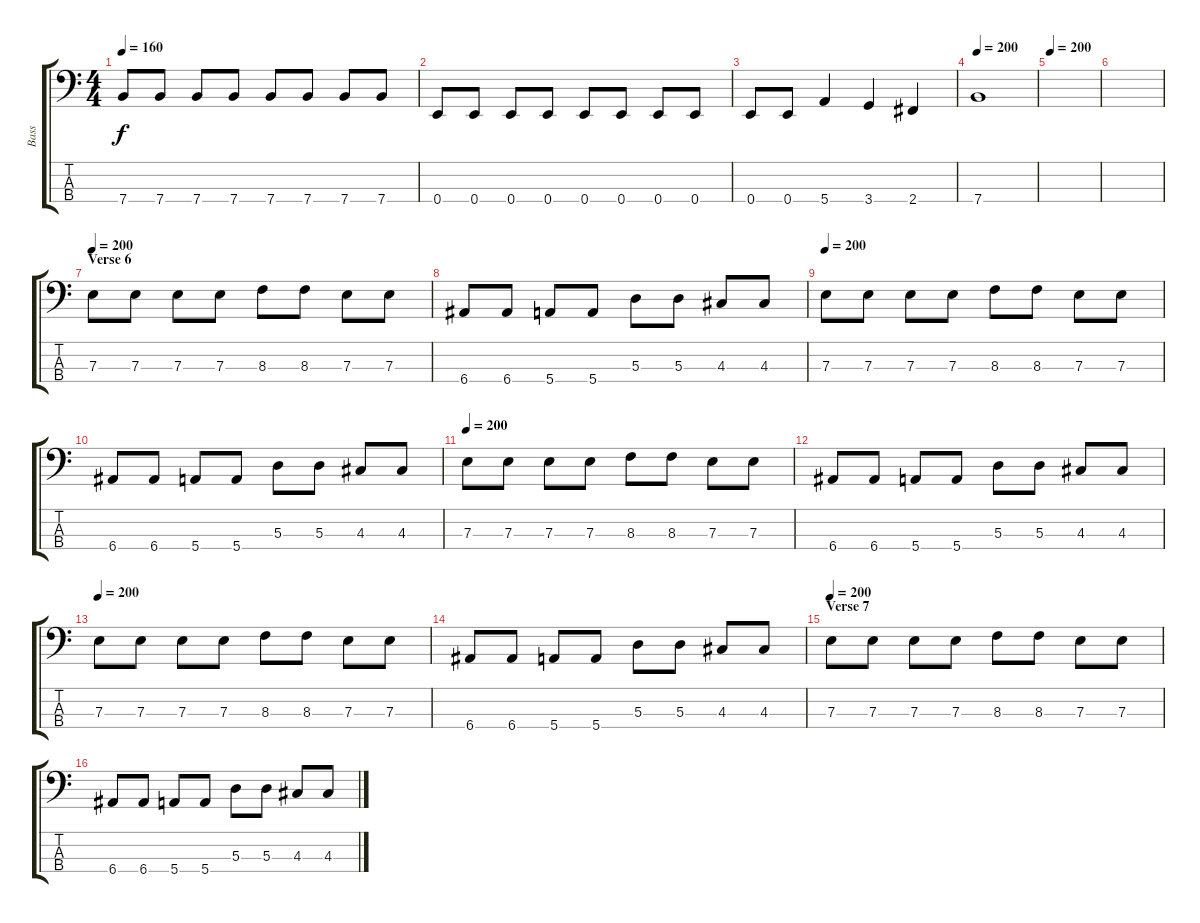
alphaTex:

\track ("Bass" "Bass") {instrument electricbasspick}
\staff {score tabs}
\tuning (G2 D2 A1 E1) {hide}
\ts (4 4)
\tempo 160
\clef f4
\ks c
7.4.8{dy f} 7.4.8 7.4.8 7.4.8 7.4.8 7.4.8 7.4.8 7.4.8 |
0.4.8 0.4.8 0.4.8 0.4.8 0.4.8 0.4.8 0.4.8 0.4.8 |
0.4.8 0.4.8 5.4.4 3.4.4 2.4.4 |
\tempo 200
7.4.1 |
\tempo 200
|
|
\section ("" "Verse 6")
\tempo 200
7.3.8 7.3.8 7.3.8 7.3.8 8.3.8 8.3.8 7.3.8 7.3.8 |
6.4.8 6.4.8 5.4.8 5.4.8 5.3.8 5.3.8 4.3.8 4.3.8 |
\tempo 190
\tempo 200
7.3.8 7.3.8 7.3.8 7.3.8 8.3.8 8.3.8 7.3.8 7.3.8 |
6.4.8 6.4.8 5.4.8 5.4.8 5.3.8 5.3.8 4.3.8 4.3.8 |
\tempo 200
7.3.8 7.3.8 7.3.8 7.3.8 8.3.8 8.3.8 7.3.8 7.3.8 |
6.4.8 6.4.8 5.4.8 5.4.8 5.3.8 5.3.8 4.3.8 4.3.8 |
\tempo 190
\tempo 200
7.3.8 7.3.8 7.3.8 7.3.8 8.3.8 8.3.8 7.3.8 7.3.8 |
6.4.8 6.4.8 5.4.8 5.4.8 5.3.8 5.3.8 4.3.8 4.3.8 |
\section ("" "Verse 7")
\tempo 200
7.3.8 7.3.8 7.3.8 7.3.8 8.3.8 8.3.8 7.3.8 7.3.8 |
6.4.8 6.4.8 5.4.8 5.4.8 5.3.8 5.3.8 4.3.8 4.3.8
